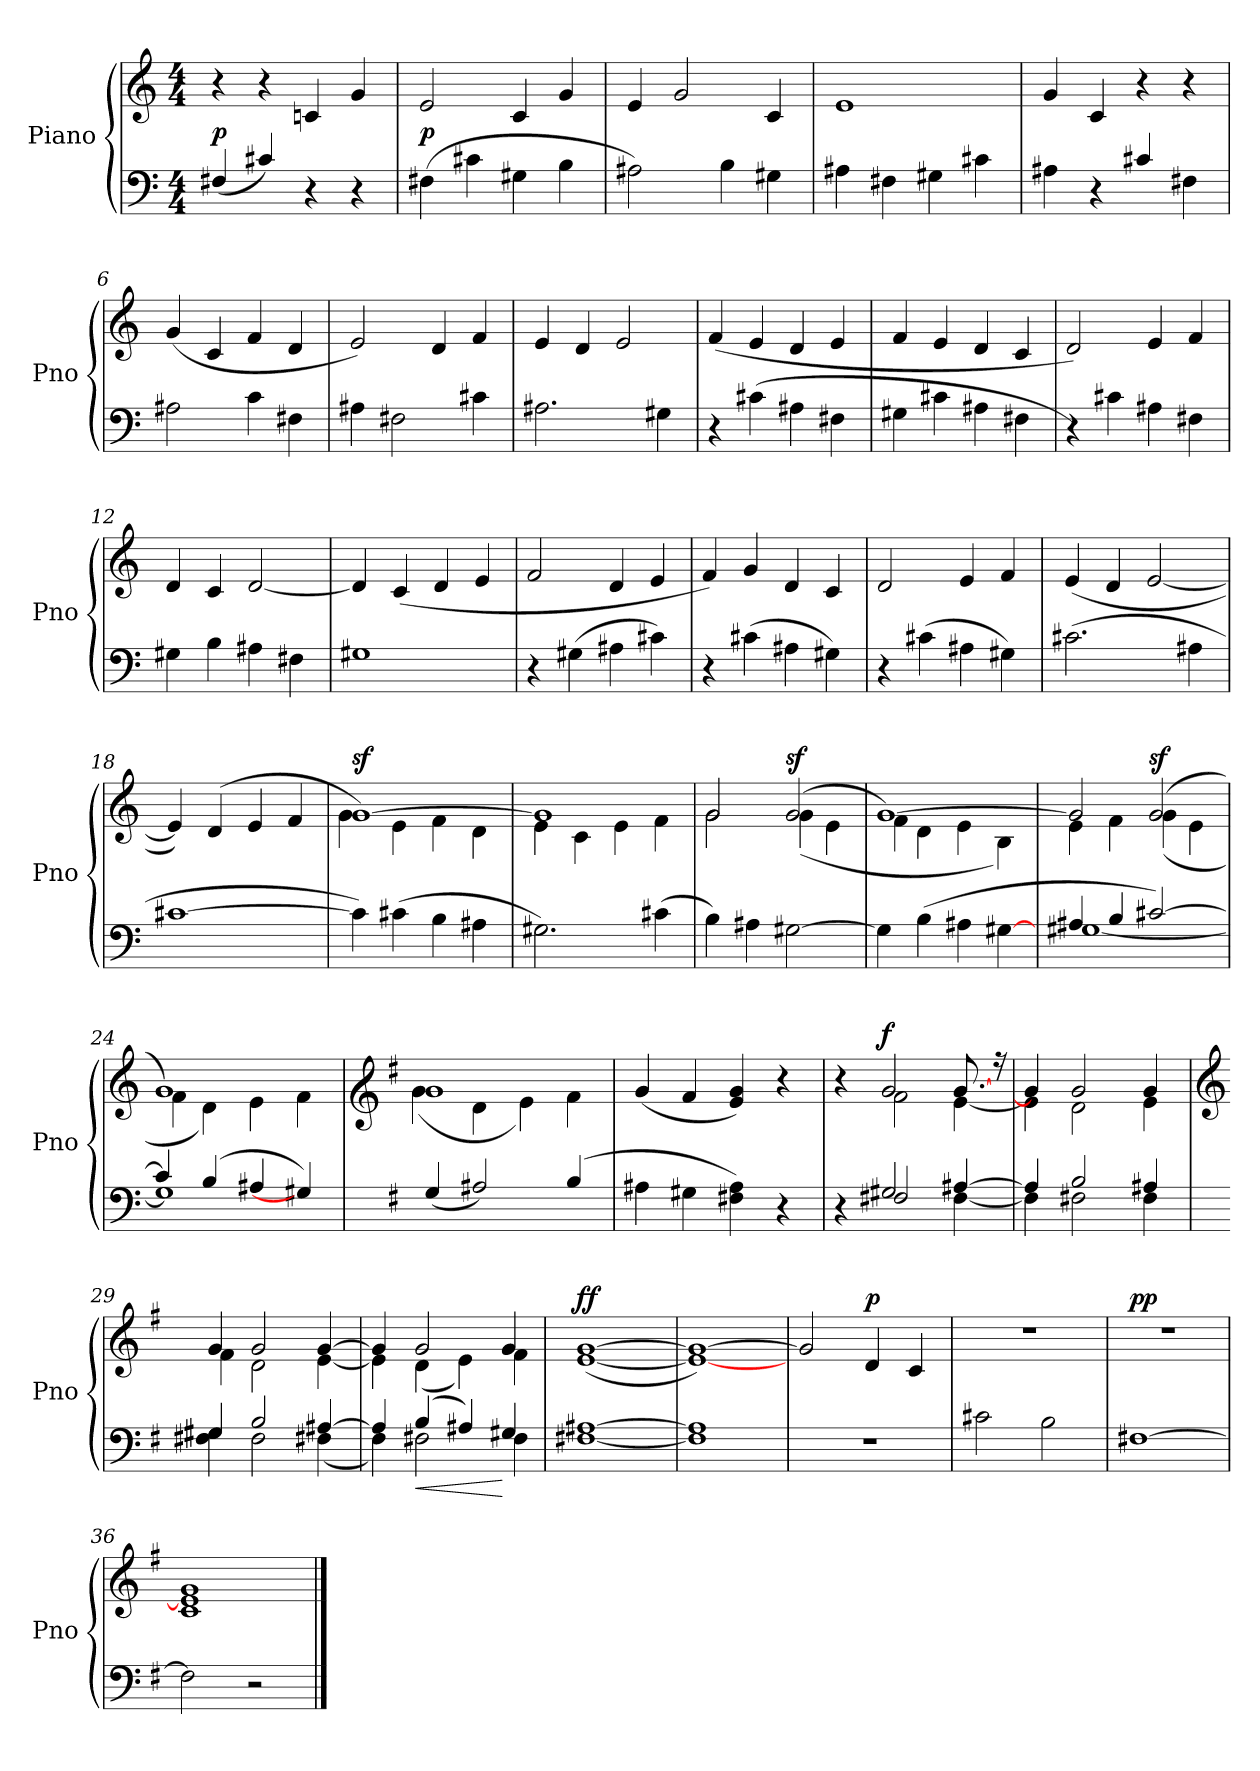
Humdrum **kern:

**kern	**dynam	**kern	**dynam
*part2	*part2	*part1	*part1
*staff2	*staff2	*staff1	*staff1
*I"Piano	*	*I"Piano	*
*I'Pno	*	*I'Pno	*
*clefF4	*	*clefG2	*
*M4/4	*	*M4/4	*
*MM84	*	*MM84	*
=1	=1	=1	=1
!	!LO:DY:a	!	!
(4F#X/	p	4r	.
4c#X/)	.	4r	.
4r	.	4cn/	.
4r	.	4g/	.
=2	=2	=2	=2
!	!LO:DY:a	!	!
(4F#X\	p	2e/	.
4c#X\	.	.	.
4G#X\	.	4c/	.
4B\	.	4g/	.
=3	=3	=3	=3
2A#X\)	.	4e/	.
.	.	2g/	.
4B\	.	.	.
4G#X\	.	4c/	.
=4	=4	=4	=4
4A#X\	.	1e/	.
4F#X\	.	.	.
4G#X\	.	.	.
4c#X\	.	.	.
!!LO:LB:g=z
=5	=5	=5	=5
4A#X\	.	4g/	.
4r	.	4c/	.
4c#X/	.	4r	.
4F#X\	.	4r	.
=6	=6	=6	=6
2A#X\	.	(4g/	.
.	.	4c/	.
4c\	.	4f/	.
4F#X\	.	4d/	.
=7	=7	=7	=7
4A#X\	.	2e/)	.
2F#X\	.	.	.
.	.	4d/	.
4c#X\	.	4f/	.
=8	=8	=8	=8
2.A#X\	.	4e/	.
.	.	4d/	.
.	.	2e/	.
4G#X\	.	.	.
!!LO:LB:g=z
=9	=9	=9	=9
*	*	*MM120	*
4r	.	(4f/	.
(4c#X\	.	4e/	.
4A#X\	.	4d/	.
4F#X\	.	4e/	.
=10	=10	=10	=10
4G#X\	.	4f/	.
4c#X\	.	4e/	.
4A#X\	.	4d/	.
4F#X\	.	4c/	.
=11	=11	=11	=11
4r)	.	2d/)	.
4c#X\	.	.	.
4A#X\	.	4e/	.
4F#X\	.	4f/	.
=12	=12	=12	=12
4G#X\	.	4d/	.
4B\	.	4c/	.
4A#X\	.	[2d/	.
4F#X\	.	.	.
!!LO:LB:g=z
=13	=13	=13	=13
1G#X/	.	4d/]	.
.	.	(4c/	.
.	.	4d/	.
.	.	4e/	.
=14	=14	=14	=14
4r	.	2f/	.
(4G#X\	.	.	.
4A#X\	.	4d/	.
4c#X\)	.	4e/	.
=15	=15	=15	=15
4r	.	4f/)	.
(4c#X\	.	4g/	.
4A#X\	.	4d/	.
4G#X\)	.	4c/	.
=16	=16	=16	=16
4r	.	2d/	.
(4c#X\	.	.	.
4A#X\	.	4e/	.
4G#X\)	.	4f/	.
!!LO:LB:g=z
=17	=17	=17	=17
(2.c#X\	.	(4e/	.
.	.	4d/	.
.	.	[2e/	.
4A#X\	.	.	.
=18	=18	=18	=18
[1c#X\	.	4e/])	.
.	.	(4d/	.
.	.	4e/	.
.	.	4f/	.
=19	=19	=19	=19
*	*	*^	*
!	!	!	!	!LO:DY:a
4c#\])	.	[1g\)	4g\	sf
(4c#X\	.	.	4e\	.
4B\	.	.	4f\	.
4A#X\	.	.	4d\	.
=20	=20	=20	=20	=20
2.G#X\)	.	1g/]	4e\	.
.	.	.	4c\	.
.	.	.	4e\	.
(4c#X\	.	.	4f\	.
!!LO:LB:g=z	!!
=21	=21	=21	=21	=21
4B\)	.	2g/	2g\	.
4A#X\	.	.	.	.
!	!	!	!	!LO:DY:a
[2G#X\	.	(2g/	(4g\	sf
.	.	.	4e\	.
=22	=22	=22	=22	=22
4G#\]	.	[1g/)	4f\	.
(4B\	.	.	4d\	.
4A#X\	.	.	4e\	.
[4G#X\	.	.	4B\)	.
=23	=23	=23	=23	=23
*^	*	*	*	*
4A#X/	[1G#X/	.	2g/]	4e\	.
4B/	.	.	.	4f\	.
!	!	!	!	!	!LO:DY:a
[2c#X/)	.	.	(2g/	(4g\	sf
.	.	.	.	4e\	.
=24	=24	=24	=24	=24	=24
4c#/]	1G#/]	.	1g/)	4f\	.
(4B/	.	.	.	4d\)	.
4A#X/	.	.	.	4e\	.
4G#X/])	.	.	.	4f\	.
*v	*v	*	*	*	*
!!LO:LB:g=z	!!
=25	=25	=25	=25	=25
*	*	*clefG1	*	*
*k[f#]	*	*k[f#]	*	*
(4G/	.	1b/	(4b\	.
2A#X/)	.	.	4f#\	.
.	.	.	4g\)	.
(4B/	.	.	4a\	.
*	*	*v	*v	*
=26	=26	=26	=26
4A#X\	.	(4b/	.
4G#X\	.	4a/	.
4F#X\ 4A#\)	.	4g/ 4b/)	.
4r	.	4r	.
=27	=27	=27	=27
*^	*	*^	*
4r	4ryy	.	4r	4ryy	.
!	!	!	!	!	!LO:DY:a
2G#X/	2F#X/	.	2b/	2a\	f
[4A#X/	[4F#\	.	[8.b/	[4g\	.
.	.	.	16r	.	.
=28	=28	=28	=28	=28	=28
4A#/]	4F#\]	.	4b/]	4g\]	.
2B/	2F#X\	.	2b/	2f#\	.
4A#X/	4F#\	.	4b/	4g\	.
!!LO:LB:g=z	!!
=29	=29	=29	=29	=29	=29
*	*	*	*clefG2	*	*
4G#/	4F#X\ 4G#X\	.	4g/	4f#\	.
2B/	2F#\	.	2g/	2d\	.
[4A#X/	(4F#X\	.	[4g/	[4e\	.
=30	=30	=30	=30	=30	=30
4A#/]	4F#\)	.	4g/]	4e\]	.
!	!	!LO:HP:b	!	!	!
(4B/	2F#X\	<	2g/	(4d\	.
4A#X/)	.	.	.	4e\)	.
4G#X/	4F#\	[	4g/	4f#\	.
=31	=31	=31	=31	=31	=31
!	!	!	!	!	!LO:DY:a
*v	*v	*	*	*	*
*	*	*v	*v	*
[1F#X/ [1A#X/	.	([1e/ [1g/	ff
=32	=32	=32	=32
1F#/] 1A#/]	.	1e/_ 1g/_)	.
=33	=33	=33	=33
*	*	*MM84	*
1r	.	2g/]	.
!	!	!	!LO:DY:a
.	.	4d/	p
.	.	4c/	.
=34	=34	=34	=34
2c#X\	.	1r	.
2B\	.	.	.
=35	=35	=35	=35
!	!	!	!LO:DY:a
[1F#X\	.	1r	pp
=36	=36	=36	=36
2F#\]	.	1c/ 1e/] 1g/	.
2r	.	.	.
==	==	==	==
*-	*-	*-	*-
